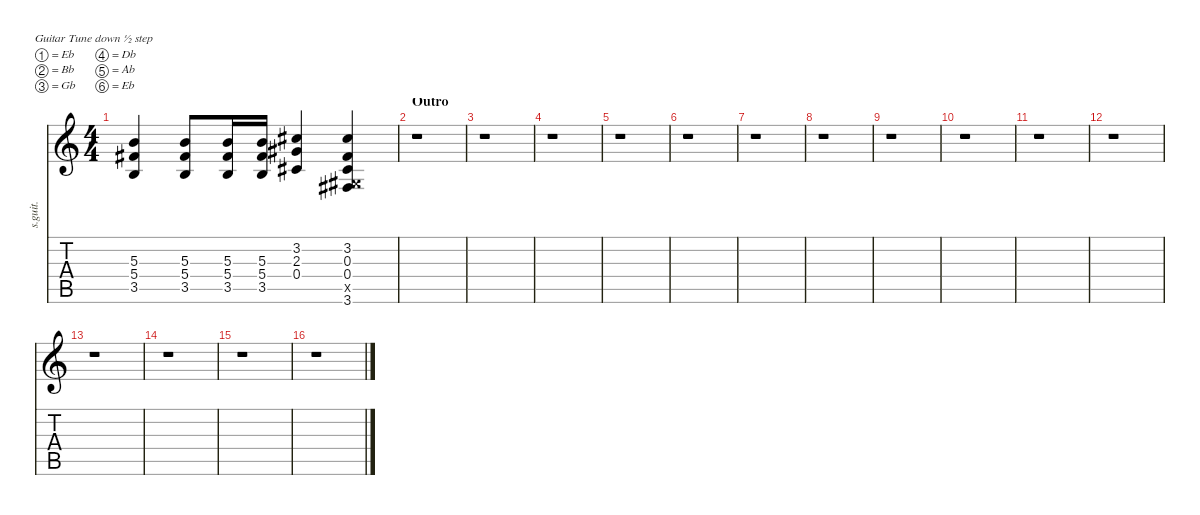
\defaultSystemsLayout 4
\hideDynamics
\bracketExtendMode nobrackets
\track ("Slash - Clean" "s.guit.") {instrument electricguitarclean}
\staff {score tabs}
\tuning (Eb4 Bb3 Gb3 Db3 Ab2 Eb2)
\ts (4 4)
\tempo (125 hide)
\clef g2
\ks c
(5.3 5.4{acc #} 3.5).4{lyrics (0 "") lyrics (1 "") lyrics (2 "") lyrics (3 "") lyrics (4 "") dy f} (5.3 5.4{acc #} 3.5).8{lyrics (0 "") lyrics (1 "") lyrics (2 "") lyrics (3 "") lyrics (4 "")} (5.3 5.4{acc #} 3.5).16{lyrics (0 "") lyrics (1 "") lyrics (2 "") lyrics (3 "") lyrics (4 "")} (5.3 5.4{acc #} 3.5).16{lyrics (0 "") lyrics (1 "") lyrics (2 "") lyrics (3 "") lyrics (4 "")} (3.2{acc #} 2.3{acc #} 0.4{acc #}).4{lyrics (0 "") lyrics (1 "") lyrics (2 "") lyrics (3 "") lyrics (4 "")} (3.2{acc #} 0.3{acc #} 0.4{acc #} 0.5{x acc #} 3.6{acc #}).4{lyrics (0 "") lyrics (1 "") lyrics (2 "") lyrics (3 "") lyrics (4 "")} |
\section ("" "Outro")
r.1 |
r.1 |
r.1 |
r.1 |
r.1 |
r.1 |
r.1 |
r.1 |
r.1 |
r.1 |
r.1 |
r.1 |
r.1 |
r.1 |
r.1
